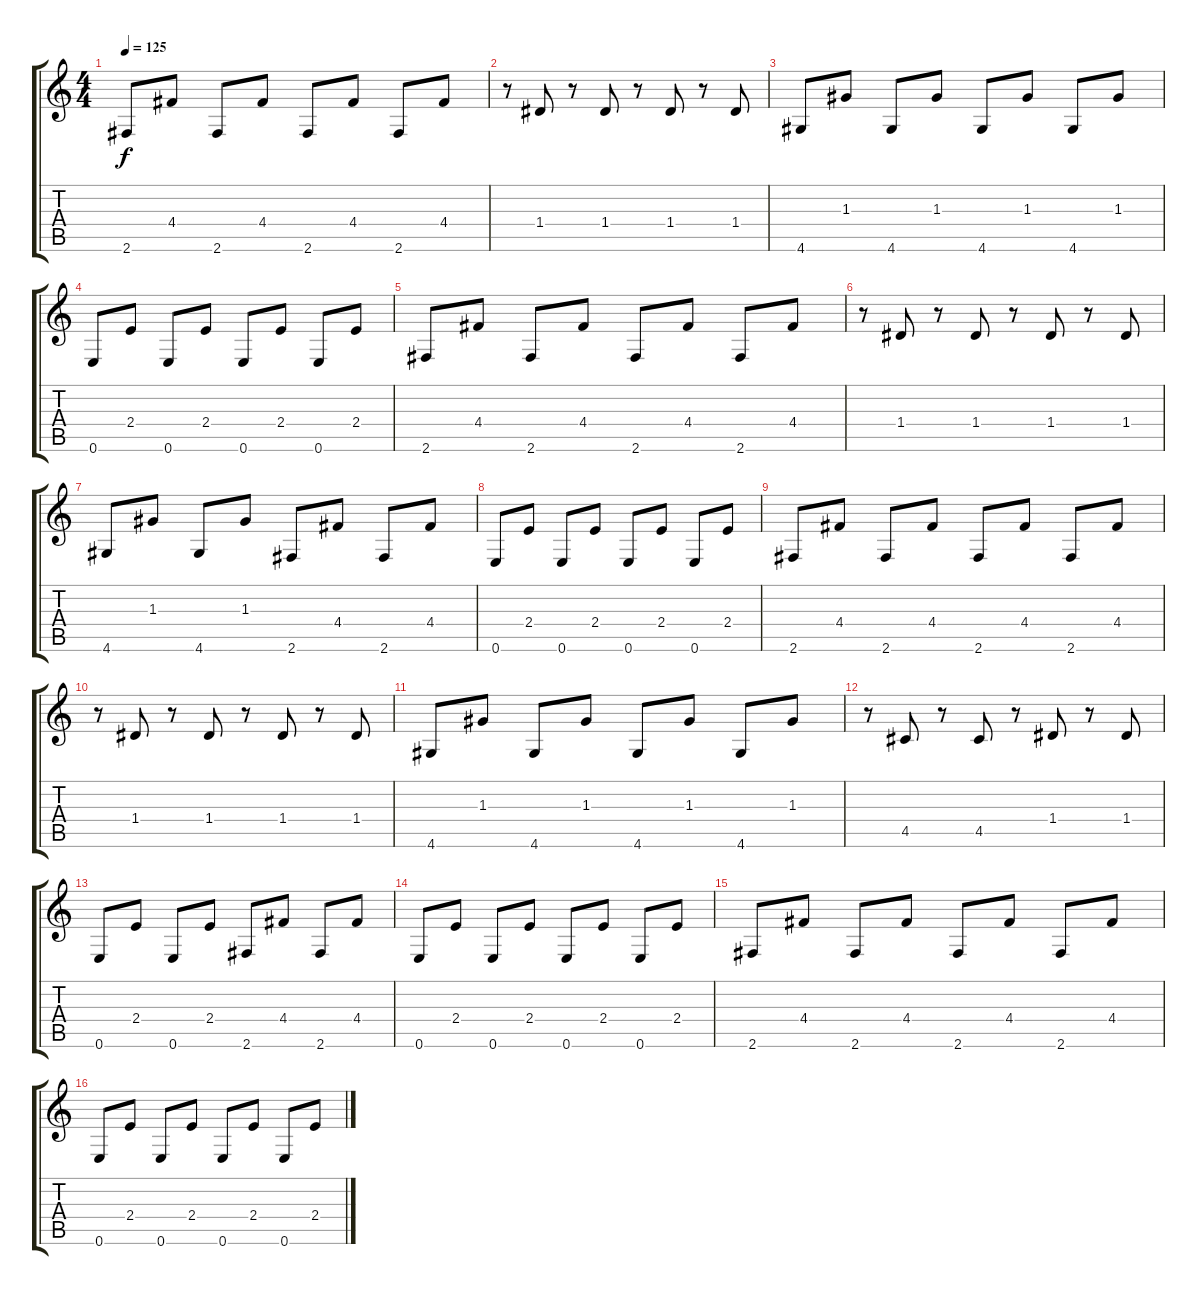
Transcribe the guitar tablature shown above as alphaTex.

\track "" {instrument electricbassfinger}
\staff {score tabs}
\tuning (E4 B3 G3 D3 A2 E2) {hide}
\ts (4 4)
\tempo 125
\clef g2
\ks c
2.6.8{dy f} 4.4.8 2.6.8 4.4.8 2.6.8 4.4.8 2.6.8 4.4.8 |
r.8 1.4.8 r.8 1.4.8 r.8 1.4.8 r.8 1.4.8 |
4.6.8 1.3.8 4.6.8 1.3.8 4.6.8 1.3.8 4.6.8 1.3.8 |
0.6.8 2.4.8 0.6.8 2.4.8 0.6.8 2.4.8 0.6.8 2.4.8 |
2.6.8 4.4.8 2.6.8 4.4.8 2.6.8 4.4.8 2.6.8 4.4.8 |
r.8 1.4.8 r.8 1.4.8 r.8 1.4.8 r.8 1.4.8 |
4.6.8 1.3.8 4.6.8 1.3.8 2.6.8 4.4.8 2.6.8 4.4.8 |
0.6.8 2.4.8 0.6.8 2.4.8 0.6.8 2.4.8 0.6.8 2.4.8 |
2.6.8 4.4.8 2.6.8 4.4.8 2.6.8 4.4.8 2.6.8 4.4.8 |
r.8 1.4.8 r.8 1.4.8 r.8 1.4.8 r.8 1.4.8 |
4.6.8 1.3.8 4.6.8 1.3.8 4.6.8 1.3.8 4.6.8 1.3.8 |
r.8 4.5.8 r.8 4.5.8 r.8 1.4.8 r.8 1.4.8 |
0.6.8 2.4.8 0.6.8 2.4.8 2.6.8 4.4.8 2.6.8 4.4.8 |
0.6.8 2.4.8 0.6.8 2.4.8 0.6.8 2.4.8 0.6.8 2.4.8 |
2.6.8 4.4.8 2.6.8 4.4.8 2.6.8 4.4.8 2.6.8 4.4.8 |
0.6.8 2.4.8 0.6.8 2.4.8 0.6.8 2.4.8 0.6.8 2.4.8
